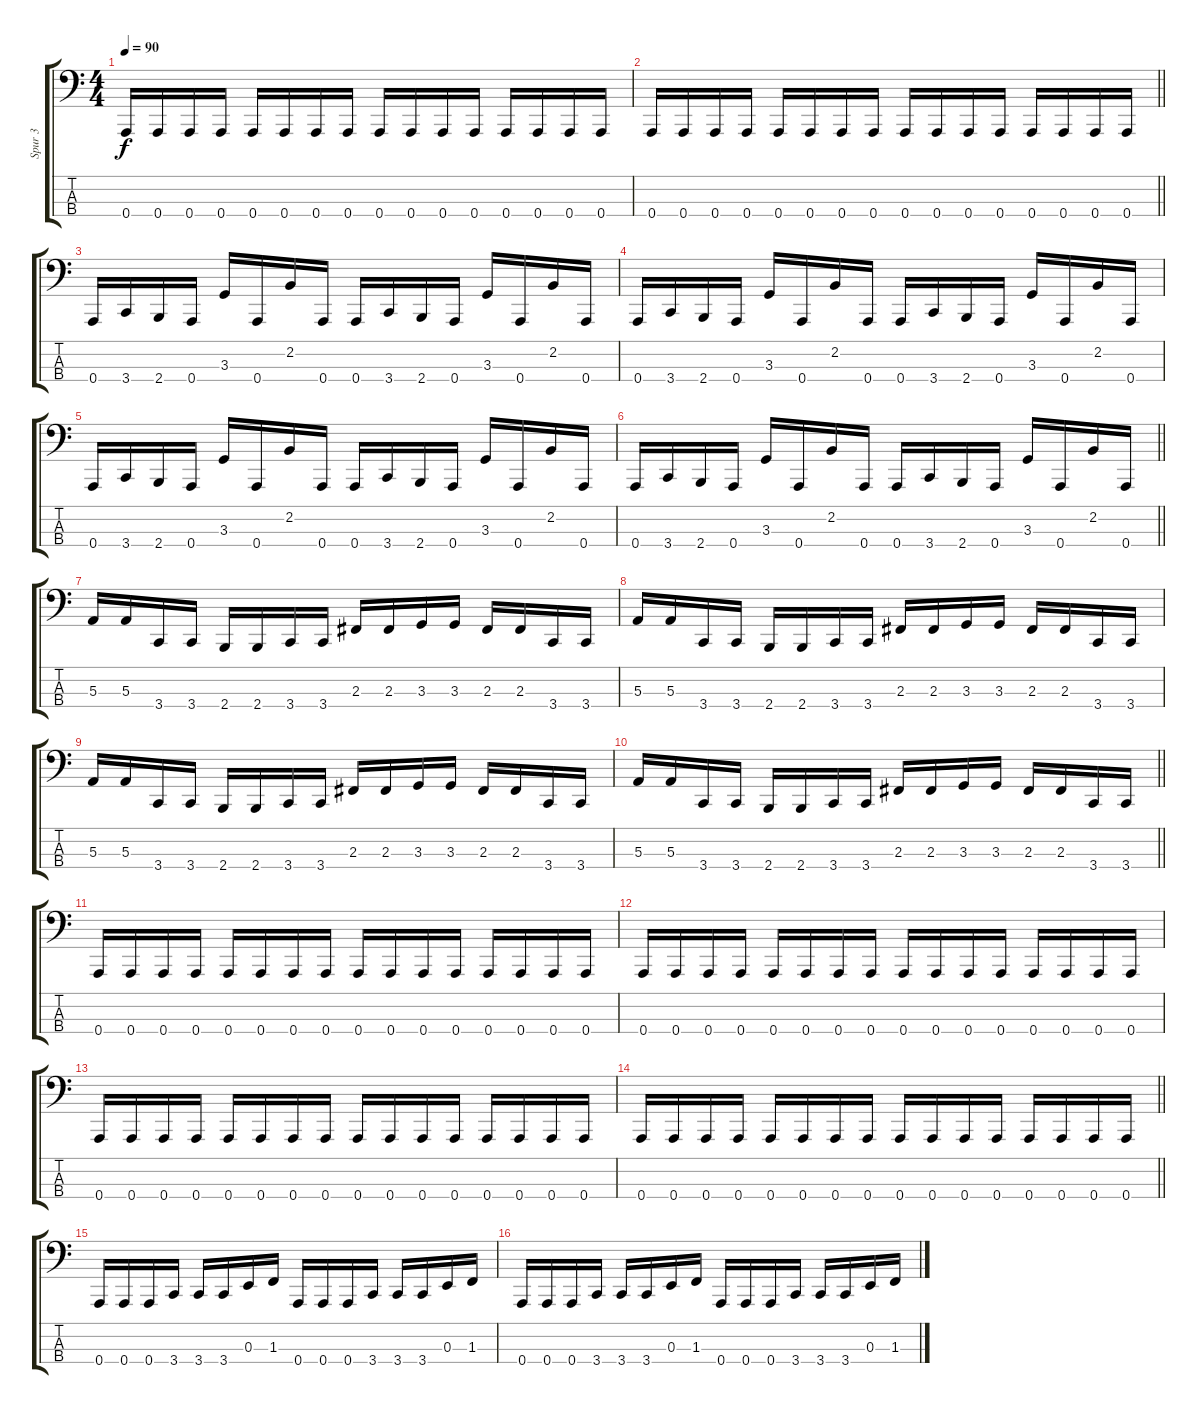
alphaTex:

\track ("Spur 3" "Spur 3") {instrument electricbassfinger}
\staff {score tabs}
\tuning (D2 A1 E1 A0) {hide}
\ts (4 4)
\tempo 90
\clef f4
\ks c
0.4.16{dy f} 0.4.16 0.4.16 0.4.16 0.4.16 0.4.16 0.4.16 0.4.16 0.4.16 0.4.16 0.4.16 0.4.16 0.4.16 0.4.16 0.4.16 0.4.16 |
\barLineRight lightlight
0.4.16 0.4.16 0.4.16 0.4.16 0.4.16 0.4.16 0.4.16 0.4.16 0.4.16 0.4.16 0.4.16 0.4.16 0.4.16 0.4.16 0.4.16 0.4.16 |
0.4.16 3.4.16 2.4.16 0.4.16 3.3.16 0.4.16 2.2.16 0.4.16 0.4.16 3.4.16 2.4.16 0.4.16 3.3.16 0.4.16 2.2.16 0.4.16 |
0.4.16 3.4.16 2.4.16 0.4.16 3.3.16 0.4.16 2.2.16 0.4.16 0.4.16 3.4.16 2.4.16 0.4.16 3.3.16 0.4.16 2.2.16 0.4.16 |
0.4.16 3.4.16 2.4.16 0.4.16 3.3.16 0.4.16 2.2.16 0.4.16 0.4.16 3.4.16 2.4.16 0.4.16 3.3.16 0.4.16 2.2.16 0.4.16 |
\barLineRight lightlight
0.4.16 3.4.16 2.4.16 0.4.16 3.3.16 0.4.16 2.2.16 0.4.16 0.4.16 3.4.16 2.4.16 0.4.16 3.3.16 0.4.16 2.2.16 0.4.16 |
5.3.16 5.3.16 3.4.16 3.4.16 2.4.16 2.4.16 3.4.16 3.4.16 2.3.16 2.3.16 3.3.16 3.3.16 2.3.16 2.3.16 3.4.16 3.4.16 |
5.3.16 5.3.16 3.4.16 3.4.16 2.4.16 2.4.16 3.4.16 3.4.16 2.3.16 2.3.16 3.3.16 3.3.16 2.3.16 2.3.16 3.4.16 3.4.16 |
5.3.16 5.3.16 3.4.16 3.4.16 2.4.16 2.4.16 3.4.16 3.4.16 2.3.16 2.3.16 3.3.16 3.3.16 2.3.16 2.3.16 3.4.16 3.4.16 |
\barLineRight lightlight
5.3.16 5.3.16 3.4.16 3.4.16 2.4.16 2.4.16 3.4.16 3.4.16 2.3.16 2.3.16 3.3.16 3.3.16 2.3.16 2.3.16 3.4.16 3.4.16 |
0.4.16 0.4.16 0.4.16 0.4.16 0.4.16 0.4.16 0.4.16 0.4.16 0.4.16 0.4.16 0.4.16 0.4.16 0.4.16 0.4.16 0.4.16 0.4.16 |
0.4.16 0.4.16 0.4.16 0.4.16 0.4.16 0.4.16 0.4.16 0.4.16 0.4.16 0.4.16 0.4.16 0.4.16 0.4.16 0.4.16 0.4.16 0.4.16 |
0.4.16 0.4.16 0.4.16 0.4.16 0.4.16 0.4.16 0.4.16 0.4.16 0.4.16 0.4.16 0.4.16 0.4.16 0.4.16 0.4.16 0.4.16 0.4.16 |
\barLineRight lightlight
0.4.16 0.4.16 0.4.16 0.4.16 0.4.16 0.4.16 0.4.16 0.4.16 0.4.16 0.4.16 0.4.16 0.4.16 0.4.16 0.4.16 0.4.16 0.4.16 |
0.4.16 0.4.16 0.4.16 3.4.16 3.4.16 3.4.16 0.3.16 1.3.16 0.4.16 0.4.16 0.4.16 3.4.16 3.4.16 3.4.16 0.3.16 1.3.16 |
0.4.16 0.4.16 0.4.16 3.4.16 3.4.16 3.4.16 0.3.16 1.3.16 0.4.16 0.4.16 0.4.16 3.4.16 3.4.16 3.4.16 0.3.16 1.3.16
